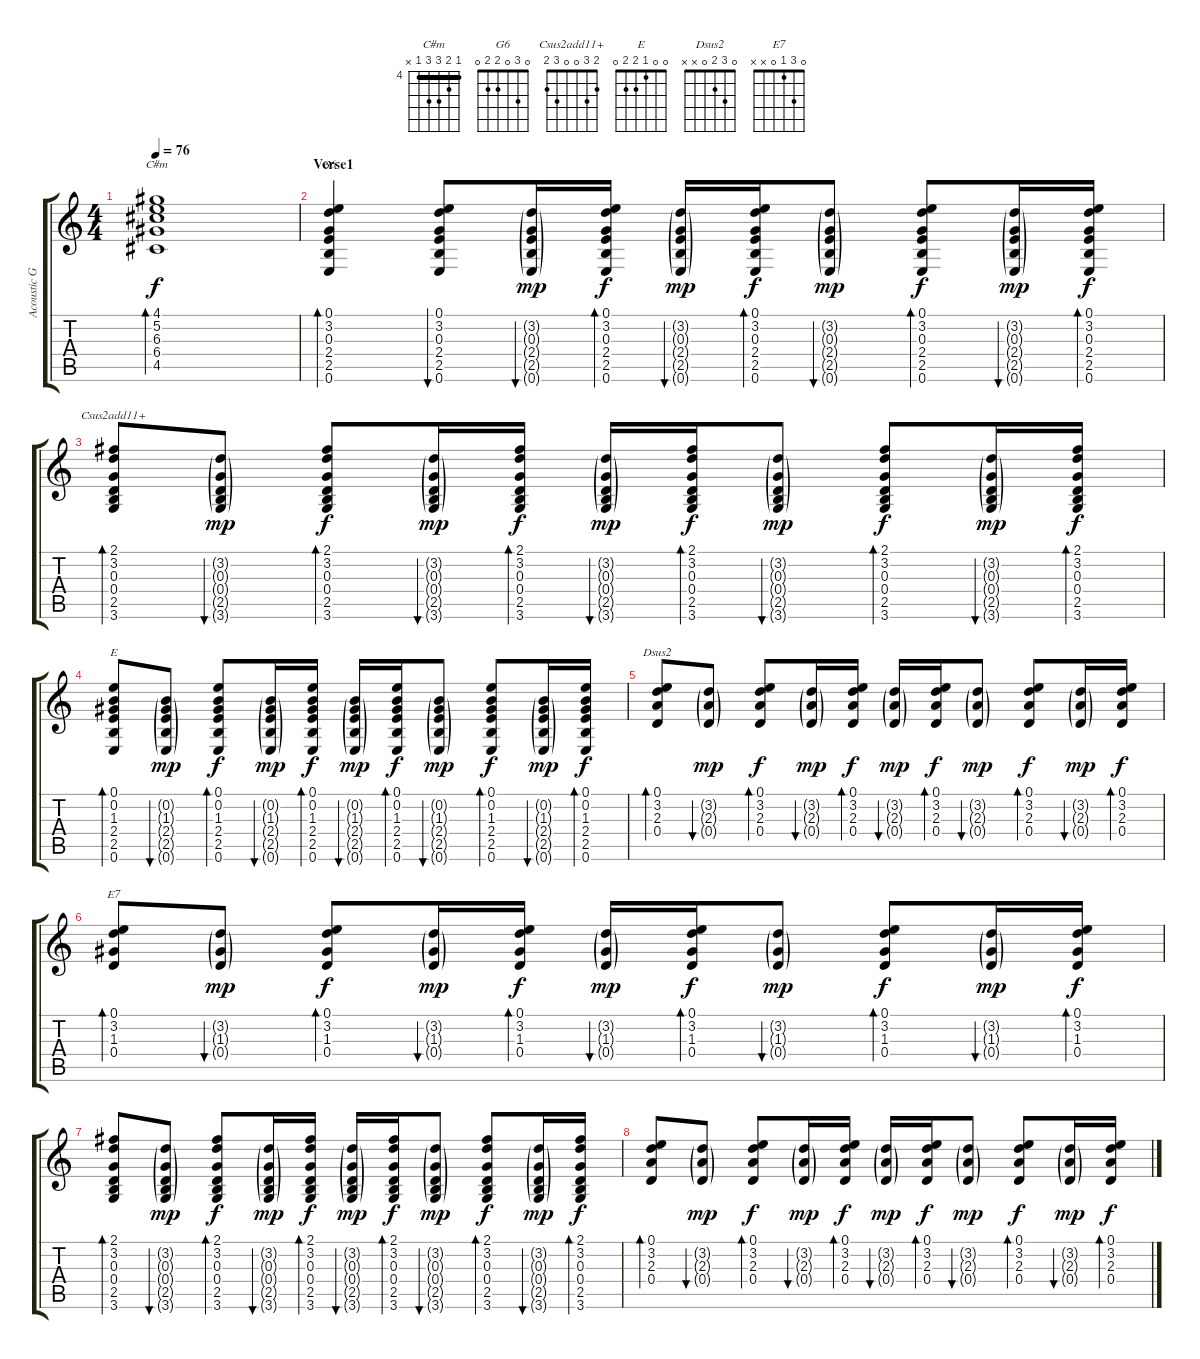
\track ("Acoustic Gtr 1" "Acoustic G") {instrument acousticguitarsteel}
\staff {score tabs}
\tuning (E4 B3 G3 D3 A2 E2) {hide}
\chord ("C#m" 4 5 6 6 4 x) {firstfret 4 barre 4}
\chord ("G6" 0 3 0 2 2 0)
\chord ("Csus2add11+" 2 3 0 0 3 2)
\chord ("E" 0 0 1 2 2 0)
\chord ("Dsus2" 0 3 2 0 x x)
\chord ("E7" 0 3 1 0 x x)
\ts (4 4)
\tempo 76
\clef g2
\ks c
(4.1 5.2 6.3 6.4 4.5).1{bd 240 ch "C#m" dy f instrument acousticguitarsteel} |
\section ("" "Verse1")
(0.1 3.2 0.3 2.4 2.5 0.6).4{bd 120 ch "G6"} (0.1 3.2 0.3 2.4 2.5 0.6).8{bu 30} (3.2{g} 0.3{g} 2.4{g} 2.5{g} 0.6{g}).16{bu 60 dy mp} (0.1 3.2 0.3 2.4 2.5 0.6).16{bd 60 dy f} (3.2{g} 0.3{g} 2.4{g} 2.5{g} 0.6{g}).16{bu 60 dy mp} (0.1 3.2 0.3 2.4 2.5 0.6).16{bd 60 dy f} (3.2{g} 0.3{g} 2.4{g} 2.5{g} 0.6{g}).8{bu 60 dy mp} (0.1 3.2 0.3 2.4 2.5 0.6).8{bd 60 dy f} (3.2{g} 0.3{g} 2.4{g} 2.5{g} 0.6{g}).16{bu 60 dy mp} (0.1 3.2 0.3 2.4 2.5 0.6).16{bd 60 dy f} |
(2.1 3.2 0.3 0.4 2.5 3.6).8{bd 60 ch "Csus2add11+"} (3.2{g} 0.3{g} 0.4{g} 2.5{g} 3.6{g}).8{bu 60 dy mp} (2.1 3.2 0.3 0.4 2.5 3.6).8{bd 60 dy f} (3.2{g} 0.3{g} 0.4{g} 2.5{g} 3.6{g}).16{bu 60 dy mp} (2.1 3.2 0.3 0.4 2.5 3.6).16{bd 60 dy f} (3.2{g} 0.3{g} 0.4{g} 2.5{g} 3.6{g}).16{bu 60 dy mp} (2.1 3.2 0.3 0.4 2.5 3.6).16{bd 60 dy f} (3.2{g} 0.3{g} 0.4{g} 2.5{g} 3.6{g}).8{bu 60 dy mp} (2.1 3.2 0.3 0.4 2.5 3.6).8{bd 60 dy f} (3.2{g} 0.3{g} 0.4{g} 2.5{g} 3.6{g}).16{bu 60 dy mp} (2.1 3.2 0.3 0.4 2.5 3.6).16{bd 60 dy f} |
(0.1 0.2 1.3 2.4 2.5 0.6).8{bd 60 ch "E"} (0.2{g} 1.3{g} 2.4{g} 2.5{g} 0.6{g}).8{bu 60 dy mp} (0.1 0.2 1.3 2.4 2.5 0.6).8{bd 60 dy f} (0.2{g} 1.3{g} 2.4{g} 2.5{g} 0.6{g}).16{bu 60 dy mp} (0.1 0.2 1.3 2.4 2.5 0.6).16{bd 60 dy f} (0.2{g} 1.3{g} 2.4{g} 2.5{g} 0.6{g}).16{bu 60 dy mp} (0.1 0.2 1.3 2.4 2.5 0.6).16{bd 60 dy f} (0.2{g} 1.3{g} 2.4{g} 2.5{g} 0.6{g}).8{bu 60 dy mp} (0.1 0.2 1.3 2.4 2.5 0.6).8{bd 60 dy f} (0.2{g} 1.3{g} 2.4{g} 2.5{g} 0.6{g}).16{bu 60 dy mp} (0.1 0.2 1.3 2.4 2.5 0.6).16{bd 60 dy f} |
(0.1 3.2 2.3 0.4).8{bd 60 ch "Dsus2"} (3.2{g} 2.3{g} 0.4{g}).8{bu 60 dy mp} (0.1 3.2 2.3 0.4).8{bd 60 dy f} (3.2{g} 2.3{g} 0.4{g}).16{bu 60 dy mp} (0.1 3.2 2.3 0.4).16{bd 60 dy f} (3.2{g} 2.3{g} 0.4{g}).16{bu 60 dy mp} (0.1 3.2 2.3 0.4).16{bd 60 dy f} (3.2{g} 2.3{g} 0.4{g}).8{bu 60 dy mp} (0.1 3.2 2.3 0.4).8{bd 60 dy f} (3.2{g} 2.3{g} 0.4{g}).16{bu 60 dy mp} (0.1 3.2 2.3 0.4).16{bd 60 dy f} |
(0.1 3.2 1.3 0.4).8{bd 60 ch "E7"} (3.2{g} 1.3{g} 0.4{g}).8{bu 60 dy mp} (0.1 3.2 1.3 0.4).8{bd 60 dy f} (3.2{g} 1.3{g} 0.4{g}).16{bu 60 dy mp} (0.1 3.2 1.3 0.4).16{bd 60 dy f} (3.2{g} 1.3{g} 0.4{g}).16{bu 60 dy mp} (0.1 3.2 1.3 0.4).16{bd 60 dy f} (3.2{g} 1.3{g} 0.4{g}).8{bu 60 dy mp} (0.1 3.2 1.3 0.4).8{bd 60 dy f} (3.2{g} 1.3{g} 0.4{g}).16{bu 60 dy mp} (0.1 3.2 1.3 0.4).16{bd 60 dy f} |
(2.1 3.2 0.3 0.4 2.5 3.6).8{bd 60} (3.2{g} 0.3{g} 0.4{g} 2.5{g} 3.6{g}).8{bu 60 dy mp} (2.1 3.2 0.3 0.4 2.5 3.6).8{bd 60 dy f} (3.2{g} 0.3{g} 0.4{g} 2.5{g} 3.6{g}).16{bu 60 dy mp} (2.1 3.2 0.3 0.4 2.5 3.6).16{bd 60 dy f} (3.2{g} 0.3{g} 0.4{g} 2.5{g} 3.6{g}).16{bu 60 dy mp} (2.1 3.2 0.3 0.4 2.5 3.6).16{bd 60 dy f} (3.2{g} 0.3{g} 0.4{g} 2.5{g} 3.6{g}).8{bu 60 dy mp} (2.1 3.2 0.3 0.4 2.5 3.6).8{bd 60 dy f} (3.2{g} 0.3{g} 0.4{g} 2.5{g} 3.6{g}).16{bu 60 dy mp} (2.1 3.2 0.3 0.4 2.5 3.6).16{bd 60 dy f} |
(0.1 3.2 2.3 0.4).8{bd 60} (3.2{g} 2.3{g} 0.4{g}).8{bu 60 dy mp} (0.1 3.2 2.3 0.4).8{bd 60 dy f} (3.2{g} 2.3{g} 0.4{g}).16{bu 60 dy mp} (0.1 3.2 2.3 0.4).16{bd 60 dy f} (3.2{g} 2.3{g} 0.4{g}).16{bu 60 dy mp} (0.1 3.2 2.3 0.4).16{bd 60 dy f} (3.2{g} 2.3{g} 0.4{g}).8{bu 60 dy mp} (0.1 3.2 2.3 0.4).8{bd 60 dy f} (3.2{g} 2.3{g} 0.4{g}).16{bu 60 dy mp} (0.1 3.2 2.3 0.4).16{bd 60 dy f}
